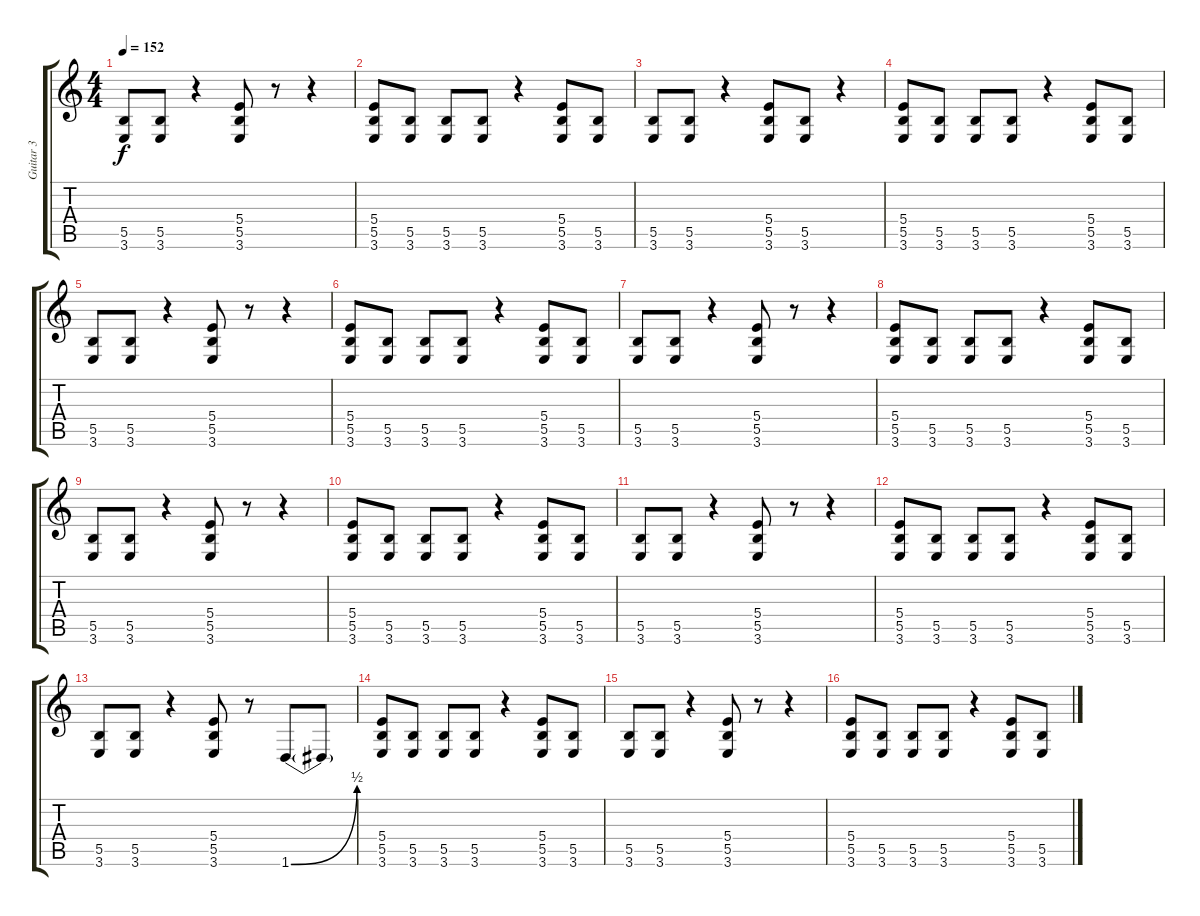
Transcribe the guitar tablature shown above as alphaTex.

\track ("Guitar 3" "Guitar 3") {instrument overdrivenguitar}
\staff {score tabs}
\tuning (Db4 Ab3 E3 B2 Gb2 Db2) {hide}
\ts (4 4)
\tempo 152
\clef g2
\ks c
(5.5 3.6).8{dy f} (5.5 3.6).8 r.4 (5.4 5.5 3.6).8 r.8 r.4 |
(5.4 5.5 3.6).8 (5.5 3.6).8 (5.5 3.6).8 (5.5 3.6).8 r.4 (5.4 5.5 3.6).8 (5.5 3.6).8 |
(5.5 3.6).8 (5.5 3.6).8 r.4 (5.4 5.5 3.6).8 (5.5 3.6).8 r.4 |
(5.4 5.5 3.6).8 (5.5 3.6).8 (5.5 3.6).8 (5.5 3.6).8 r.4 (5.4 5.5 3.6).8 (5.5 3.6).8 |
(5.5 3.6).8 (5.5 3.6).8 r.4 (5.4 5.5 3.6).8 r.8 r.4 |
(5.4 5.5 3.6).8 (5.5 3.6).8 (5.5 3.6).8 (5.5 3.6).8 r.4 (5.4 5.5 3.6).8 (5.5 3.6).8 |
(5.5 3.6).8 (5.5 3.6).8 r.4 (5.4 5.5 3.6).8 r.8 r.4 |
(5.4 5.5 3.6).8 (5.5 3.6).8 (5.5 3.6).8 (5.5 3.6).8 r.4 (5.4 5.5 3.6).8 (5.5 3.6).8 |
(5.5 3.6).8 (5.5 3.6).8 r.4 (5.4 5.5 3.6).8 r.8 r.4 |
(5.4 5.5 3.6).8 (5.5 3.6).8 (5.5 3.6).8 (5.5 3.6).8 r.4 (5.4 5.5 3.6).8 (5.5 3.6).8 |
(5.5 3.6).8 (5.5 3.6).8 r.4 (5.4 5.5 3.6).8 r.8 r.4 |
(5.4 5.5 3.6).8 (5.5 3.6).8 (5.5 3.6).8 (5.5 3.6).8 r.4 (5.4 5.5 3.6).8 (5.5 3.6).8 |
(5.5 3.6).8 (5.5 3.6).8 r.4 (5.4 5.5 3.6).8 r.8 1.6{be (bend 0 0 60 2)}.8 1.6{t}.8 |
(5.4 5.5 3.6).8 (5.5 3.6).8 (5.5 3.6).8 (5.5 3.6).8 r.4 (5.4 5.5 3.6).8 (5.5 3.6).8 |
(5.5 3.6).8 (5.5 3.6).8 r.4 (5.4 5.5 3.6).8 r.8 r.4 |
(5.4 5.5 3.6).8 (5.5 3.6).8 (5.5 3.6).8 (5.5 3.6).8 r.4 (5.4 5.5 3.6).8 (5.5 3.6).8
